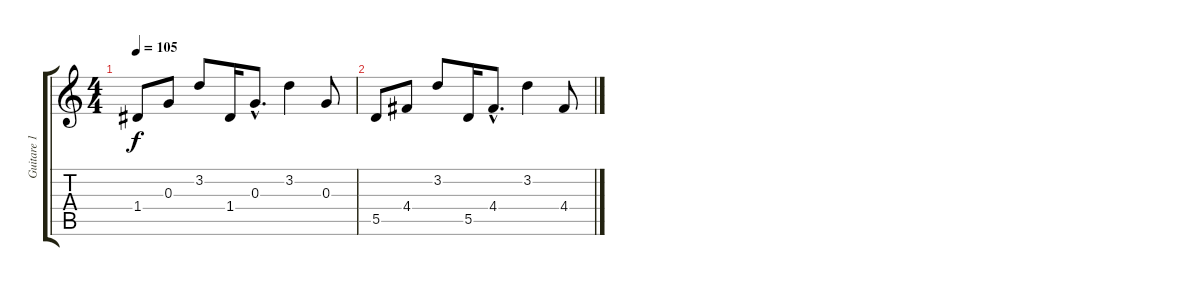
\track ("Guitare 1 (12)" "Guitare 1 ") {instrument acousticguitarsteel}
\staff {score tabs}
\tuning (E4 B3 G3 D3 A2 E2) {hide}
\ts (4 4)
\tempo 105
\clef g2
\ks c
1.4.8{dy f} 0.3.8 3.2.8 1.4.16 0.3{hac}.8{d} 3.2.4 0.3.8 |
5.5.8 4.4.8 3.2.8 5.5.16 4.4{hac}.8{d} 3.2.4 4.4.8
